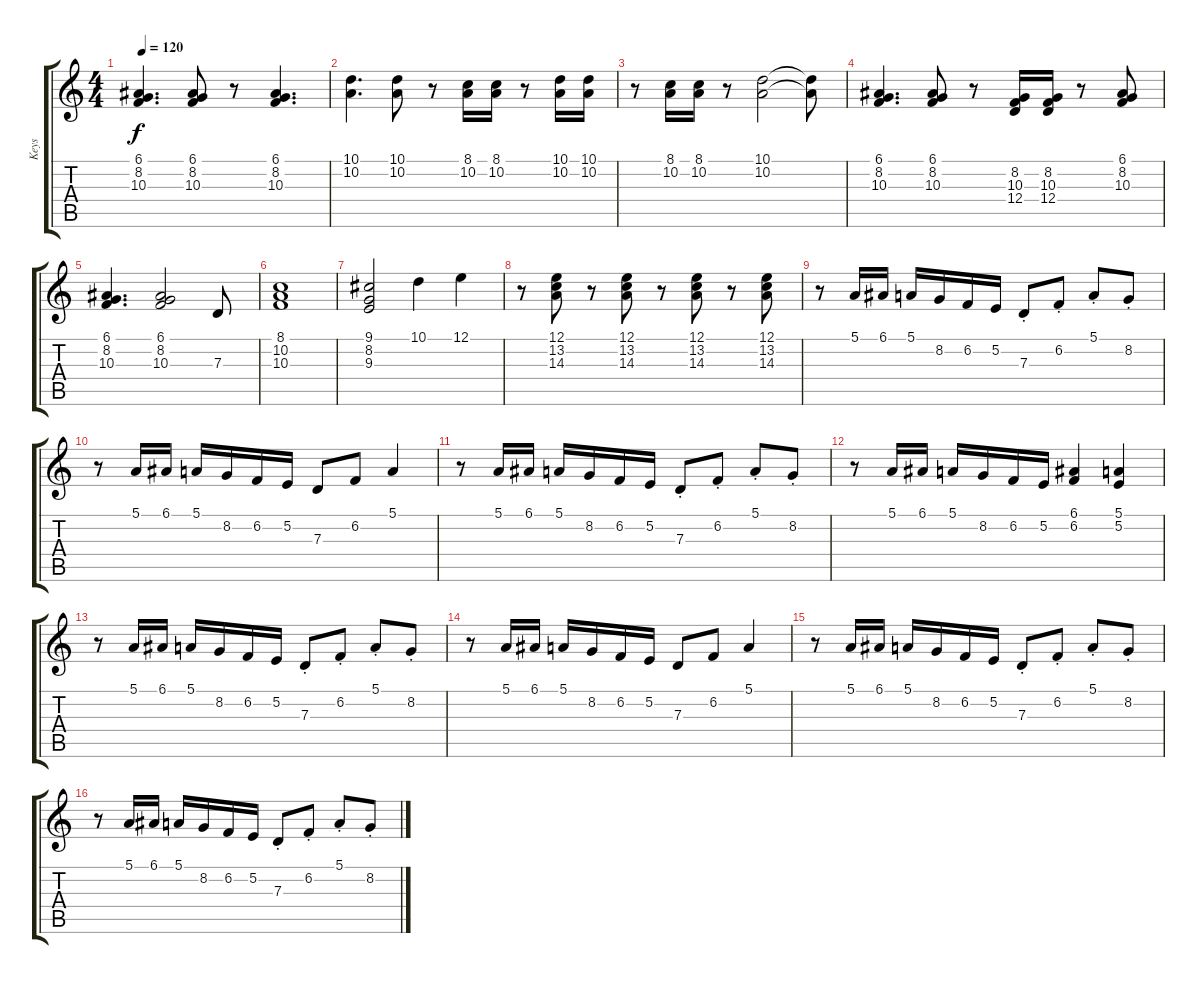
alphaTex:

\track ("Keys" "Keys") {instrument percussiveorgan}
\staff {score tabs}
\tuning (E4 B3 G3 D3 A2 E2) {hide}
\ts (4 4)
\tempo 120
\clef g2
\ks c
(6.1 8.2 10.3).4{d dy f} (6.1 8.2 10.3).8 r.8 (6.1 8.2 10.3).4{d} |
(10.1 10.2).4{d} (10.1 10.2).8 r.8 (8.1 10.2).16 (8.1 10.2).16 r.8 (10.1 10.2).16 (10.1 10.2).16 |
r.8 (8.1 10.2).16 (8.1 10.2).16 r.8 (10.1 10.2).2 (10.1{t} 10.2{t}).8 |
(6.1 8.2 10.3).4{d} (6.1 8.2 10.3).8 r.8 (8.2 10.3 12.4).16 (8.2 10.3 12.4).16 r.8 (6.1 8.2 10.3).8 |
(6.1 8.2 10.3).4{d} (6.1 8.2 10.3).2 7.3.8 |
(8.1 10.2 10.3).1 |
(9.1 8.2 9.3).2 10.1.4 12.1.4 |
r.8 (12.1 13.2 14.3).8 r.8 (12.1 13.2 14.3).8 r.8 (12.1 13.2 14.3).8 r.8 (12.1 13.2 14.3).8 |
r.8 5.1.16 6.1.16 5.1.16 8.2.16 6.2.16 5.2.16 7.3{st}.8 6.2{st}.8 5.1{st}.8 8.2{st}.8 |
r.8 5.1.16 6.1.16 5.1.16 8.2.16 6.2.16 5.2.16 7.3.8 6.2.8 5.1.4 |
r.8 5.1.16 6.1.16 5.1.16 8.2.16 6.2.16 5.2.16 7.3{st}.8 6.2{st}.8 5.1{st}.8 8.2{st}.8 |
r.8 5.1.16 6.1.16 5.1.16 8.2.16 6.2.16 5.2.16 (6.1 6.2).4 (5.1 5.2).4 |
r.8 5.1.16 6.1.16 5.1.16 8.2.16 6.2.16 5.2.16 7.3{st}.8 6.2{st}.8 5.1{st}.8 8.2{st}.8 |
r.8 5.1.16 6.1.16 5.1.16 8.2.16 6.2.16 5.2.16 7.3.8 6.2.8 5.1.4 |
r.8 5.1.16 6.1.16 5.1.16 8.2.16 6.2.16 5.2.16 7.3{st}.8 6.2{st}.8 5.1{st}.8 8.2{st}.8 |
r.8 5.1.16 6.1.16 5.1.16 8.2.16 6.2.16 5.2.16 7.3{st}.8 6.2{st}.8 5.1{st}.8 8.2{st}.8
